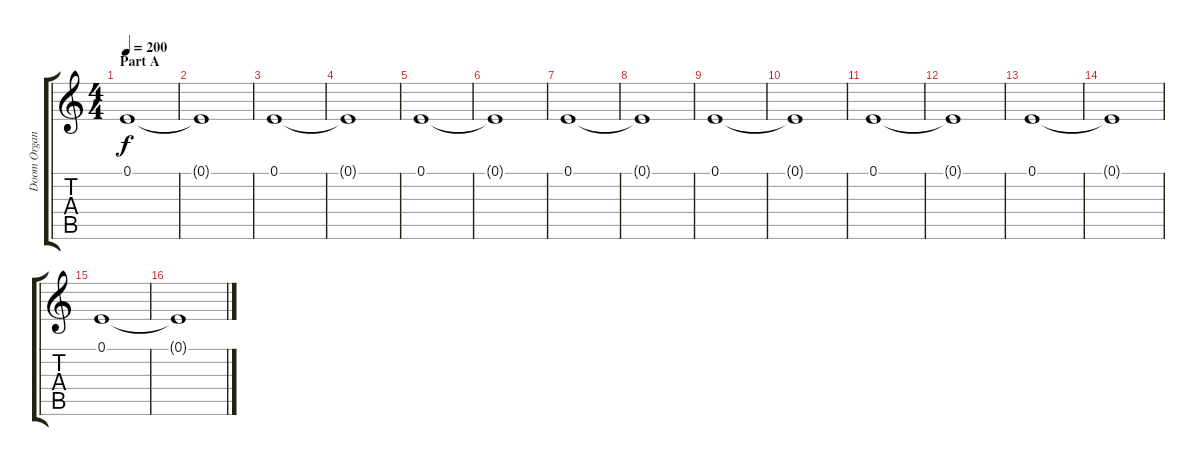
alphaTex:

\track ("Doom Organ 1" "Doom Organ") {instrument rockorgan}
\staff {score tabs}
\tuning (E4 B3 G3 D3 A2 E2) {hide}
\ts (4 4)
\section ("" "Part A")
\tempo 200
\clef g2
\ks c
0.1.1{dy f} |
0.1{t}.1 |
0.1.1 |
0.1{t}.1 |
0.1.1 |
0.1{t}.1 |
0.1.1 |
0.1{t}.1 |
0.1.1 |
0.1{t}.1 |
0.1.1 |
0.1{t}.1 |
0.1.1 |
0.1{t}.1 |
0.1.1 |
0.1{t}.1
